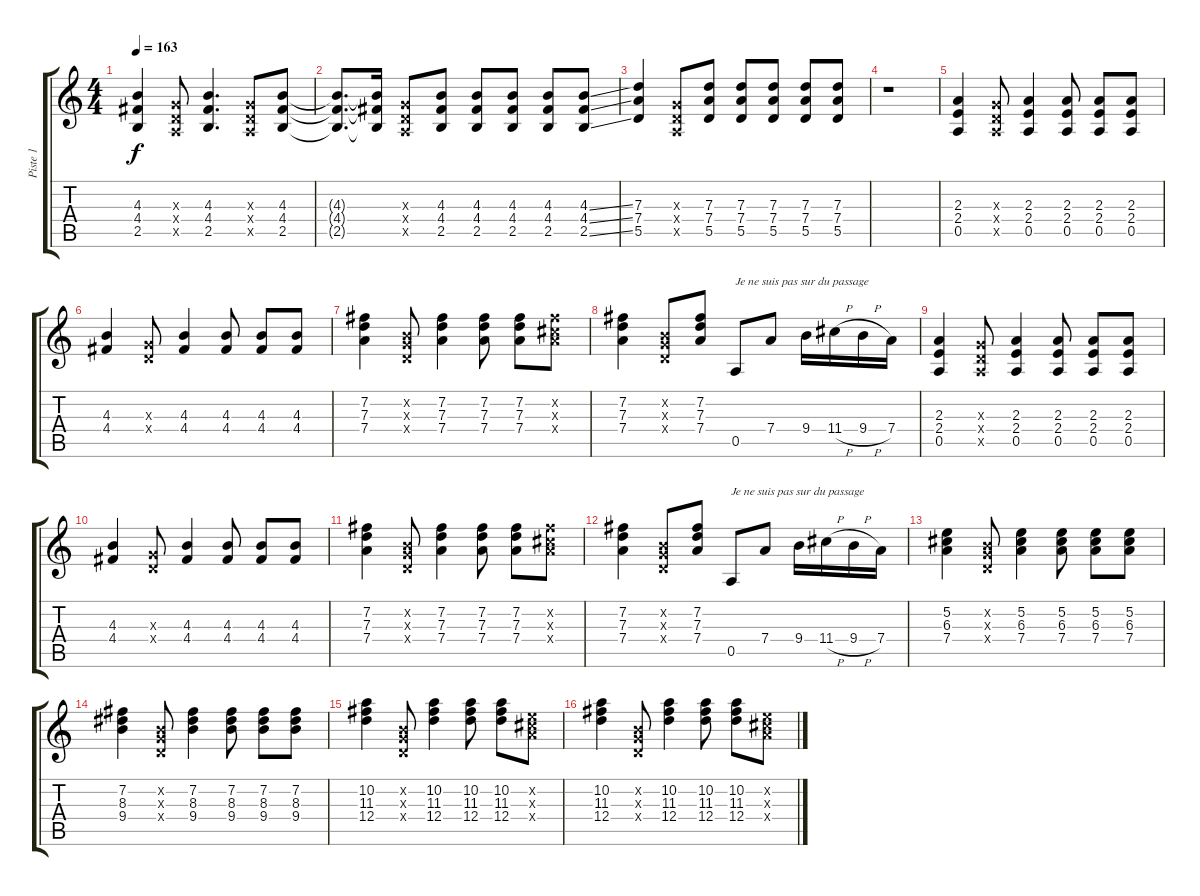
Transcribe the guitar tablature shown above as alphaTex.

\track ("Piste 1" "Piste 1") {instrument overdrivenguitar}
\staff {score tabs}
\tuning (E4 B3 G3 D3 A2 E2) {hide}
\ts (4 4)
\tempo 163
\clef g2
\ks c
(4.3 4.4 2.5).4{dy f} (0.3{x} 0.4{x} 0.5{x}).8 (4.3 4.4 2.5).4{d} (0.3{x} 0.4{x} 0.5{x}).8 (4.3 4.4 2.5).8 |
(4.3{t} 4.4{t} 2.5{t}).8{d} (4.3{t} 4.4{t} 2.5{t}).16 (0.3{x} 0.4{x} 0.5{x}).8 (4.3 4.4 2.5).8 (4.3 4.4 2.5).8 (4.3 4.4 2.5).8 (4.3 4.4 2.5).8 (4.3{ss} 4.4{ss} 2.5{ss}).8 |
(7.3 7.4 5.5).4 (0.3{x} 0.4{x} 0.5{x}).8 (7.3 7.4 5.5).8 (7.3 7.4 5.5).8 (7.3 7.4 5.5).8 (7.3 7.4 5.5).8 (7.3 7.4 5.5).8 |
r.1 |
(2.3 2.4 0.5).4 (0.3{x} 0.4{x} 0.5{x}).8 (2.3 2.4 0.5).4 (2.3 2.4 0.5).8 (2.3 2.4 0.5).8 (2.3 2.4 0.5).8 |
(4.3 4.4).4 (0.3{x} 0.4{x}).8 (4.3 4.4).4 (4.3 4.4).8 (4.3 4.4).8 (4.3 4.4).8 |
(7.2 7.3 7.4).4 (0.2{x} 0.3{x} 0.4{x}).8 (7.2 7.3 7.4).4 (7.2 7.3 7.4).8 (7.2 7.3 7.4).8 (7.2{x} 6.3{x} 7.4{x}).8 |
(7.2 7.3 7.4).4 (0.2{x} 0.3{x} 0.4{x}).8 (7.2 7.3 7.4).8 0.5.8{txt "Je ne suis pas sur du passage"} 7.4.8 9.4.16 11.4{h}.16 9.4{h}.16 7.4.16 |
(2.3 2.4 0.5).4 (0.3{x} 0.4{x} 0.5{x}).8 (2.3 2.4 0.5).4 (2.3 2.4 0.5).8 (2.3 2.4 0.5).8 (2.3 2.4 0.5).8 |
(4.3 4.4).4 (0.3{x} 0.4{x}).8 (4.3 4.4).4 (4.3 4.4).8 (4.3 4.4).8 (4.3 4.4).8 |
(7.2 7.3 7.4).4 (0.2{x} 0.3{x} 0.4{x}).8 (7.2 7.3 7.4).4 (7.2 7.3 7.4).8 (7.2 7.3 7.4).8 (7.2{x} 6.3{x} 7.4{x}).8 |
(7.2 7.3 7.4).4 (0.2{x} 0.3{x} 0.4{x}).8 (7.2 7.3 7.4).8 0.5.8{txt "Je ne suis pas sur du passage"} 7.4.8 9.4.16 11.4{h}.16 9.4{h}.16 7.4.16 |
(5.2 6.3 7.4).4 (0.2{x} 0.3{x} 0.4{x}).8 (5.2 6.3 7.4).4 (5.2 6.3 7.4).8 (5.2 6.3 7.4).8 (5.2 6.3 7.4).8 |
(7.2 8.3 9.4).4 (0.2{x} 0.3{x} 0.4{x}).8 (7.2 8.3 9.4).4 (7.2 8.3 9.4).8 (7.2 8.3 9.4).8 (7.2 8.3 9.4).8 |
(10.2 11.3 12.4).4 (0.2{x} 0.3{x} 0.4{x}).8 (10.2 11.3 12.4).4 (10.2 11.3 12.4).8 (10.2 11.3 12.4).8 (5.2{x} 6.3{x} 7.4{x}).8 |
(10.2 11.3 12.4).4 (0.2{x} 0.3{x} 0.4{x}).8 (10.2 11.3 12.4).4 (10.2 11.3 12.4).8 (10.2 11.3 12.4).8 (5.2{x} 6.3{x} 7.4{x}).8
